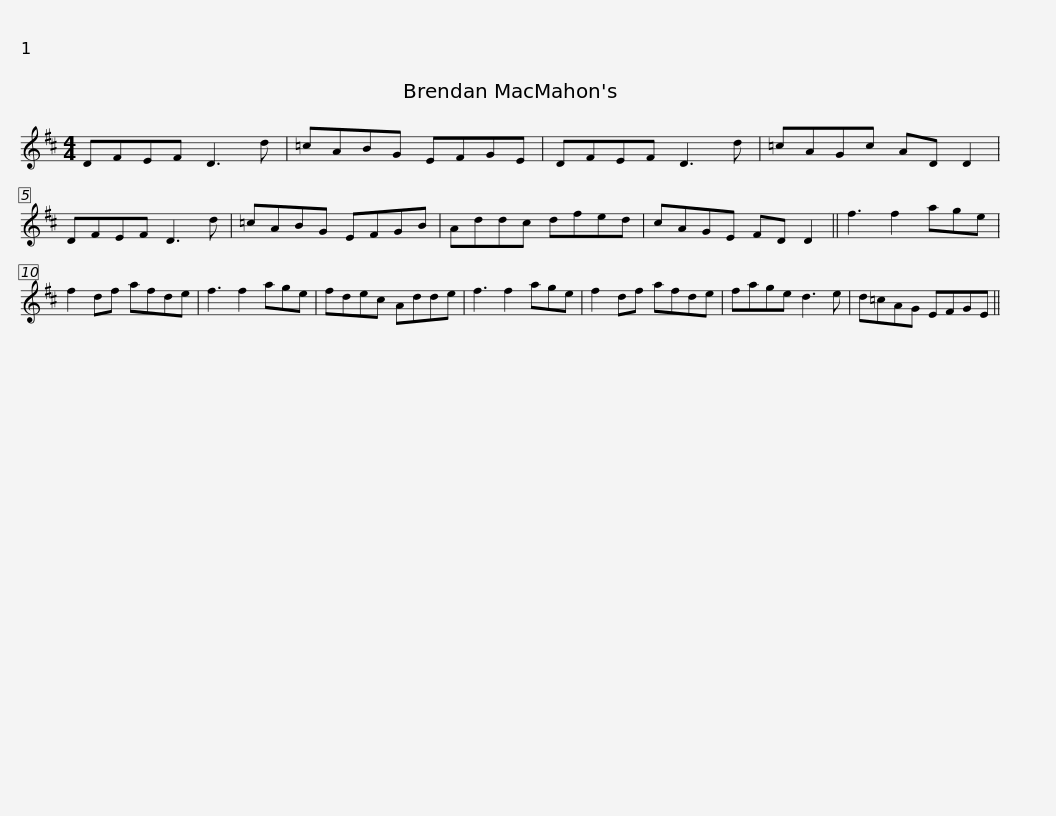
X:1
L:1/8
M:4/4
I:linebreak $
K:D
V:1 treble
V:1
 DFEF D3 d | =cABG EFGE | DFEF D3 d | =cAGc AD D2 | DFEF D3 d | %5
 =cABG EFGB |$ Addc dfed | cAGE FD D2 || f3 f2 age | f2 df afde | %10
 f3 f2 age | fdec Adde |$ f3 f2 age | f2 df afde | fage d3 e | %15
 d=cAG EFGE || %16
